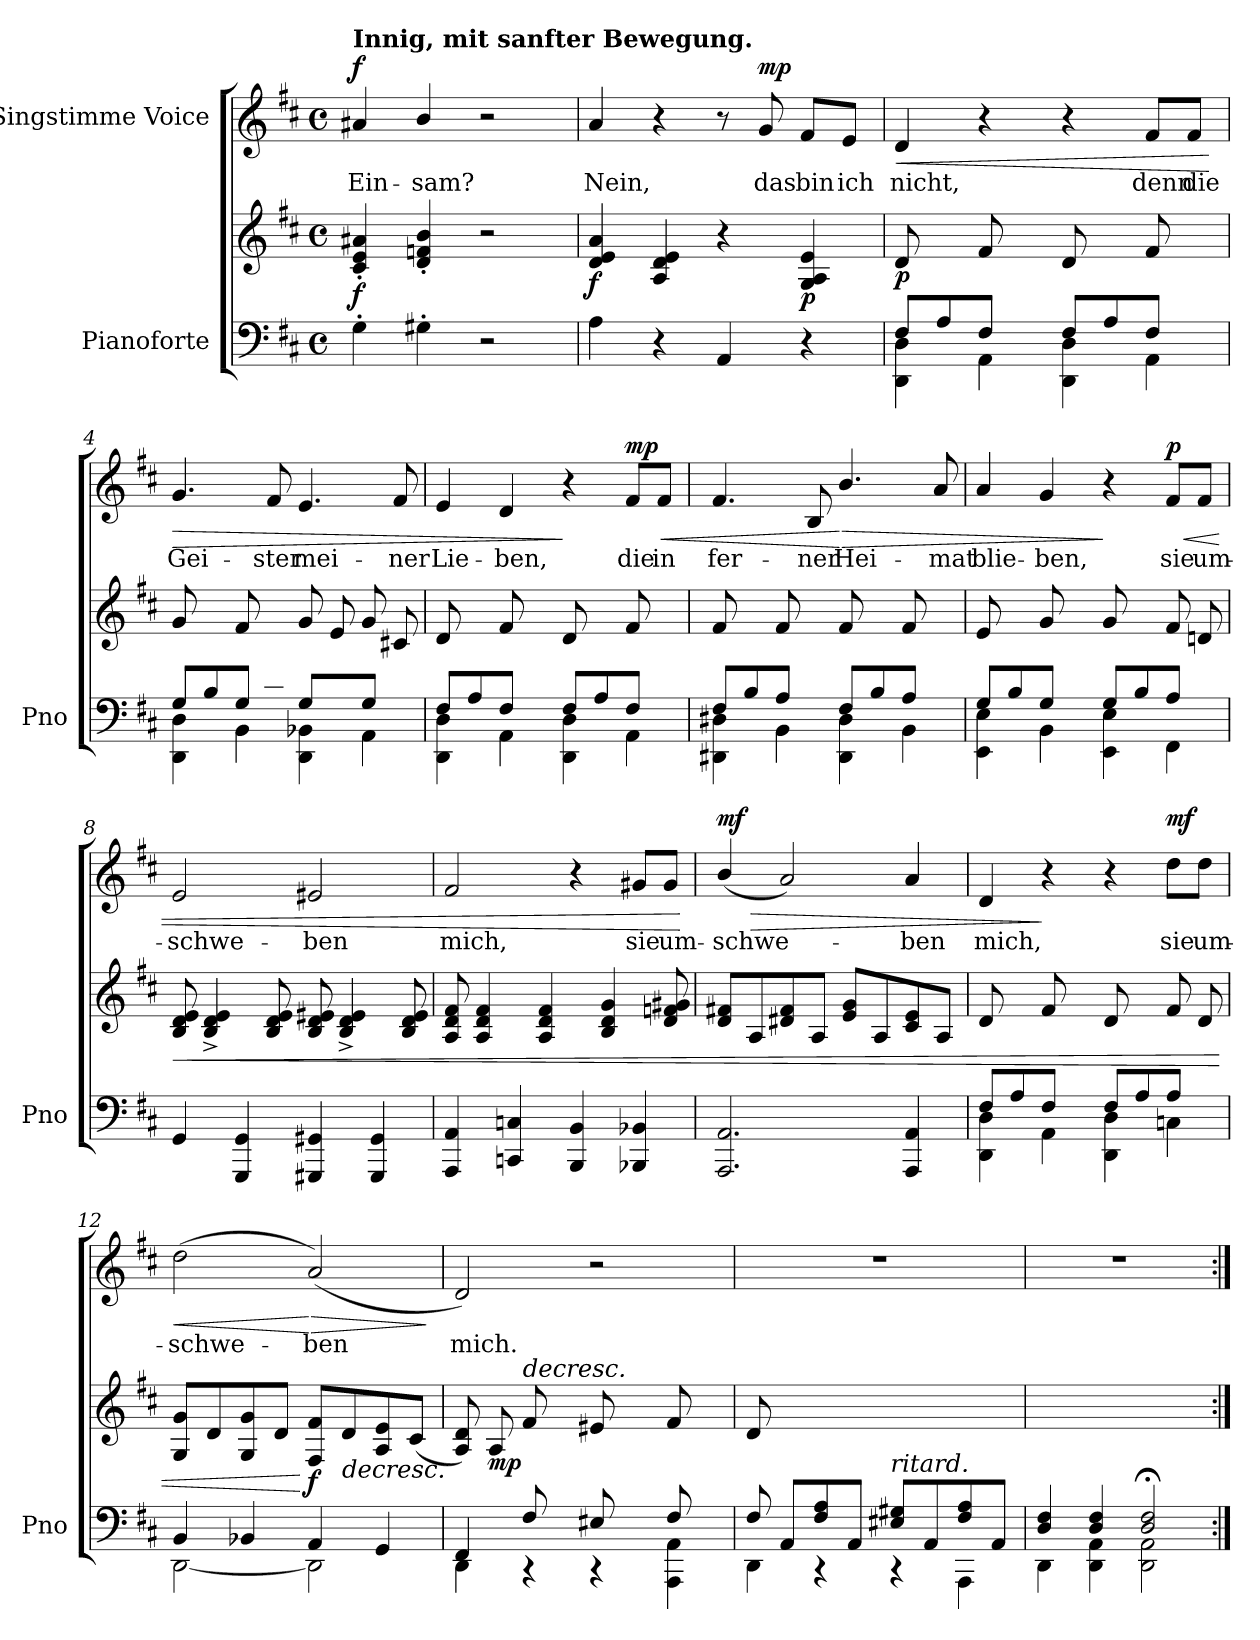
**kern	**kern	**dynam	**kern	**text	**dynam
*part2	*part2	*part2	*part1	*part1	*part1
*staff3	*staff2	*staff2/3	*staff1	*staff1	*staff1
*I"Pianoforte	*	*	*I"Singstimme Voice	*	*
*I'Pno	*	*	*	*	*
*clefF4	*clefG2	*	*clefG2	*	*
*k[f#c#]	*k[f#c#]	*	*k[f#c#]	*	*
*M4/4	*M4/4	*	*M4/4	*	*
*met(c)	*met(c)	*	*met(c)	*	*
=1	=1	=1	=1	=1	=1
!	!	!	!LO:TX:a:B:t=Innig, mit sanfter Bewegung.	!	!
!	!	!LO:DY:b	!	!LO:LY:b	!LO:DY:a
4G'\	4c#/' 4e/' 4a#X/'	f	4a#X/	Ein-	f
!	!	!	!	!LO:LY:b	!
4G#X'\	4d/' 4fn/' 4b/'	.	4b/	-sam?	.
2r	2r	.	2r	.	.
=2	=2	=2	=2	=2	=2
!	!	!LO:DY:b	!	!LO:LY:b	!
4A\	4d/ 4e/ 4a/	f	4a/	Nein,	.
4r	4A/ 4d/ 4e/	.	4r	.	.
4AA/	4r	.	8r	.	.
!	!	!	!	!LO:LY:b	!LO:DY:a
.	.	.	8g/	das	mp
!	!	!LO:DY:b	!	!LO:LY:b	!
4r	4G/ 4A/ 4e/	p	8f#/L	bin	.
!	!	!	!	!LO:LY:b	!
.	.	.	8e/J	ich	.
=3	=3	=3	=3	=3	=3
*^	*	*	*	*	*
*	*^	*	*	*	*	*
!	!	!	!	!LO:DY:b	!	!LO:LY:b	!LO:HP:b
4.ryy	8F#/L	4DD\ 4D\	8d/L	p	4d/	nicht,	<
.	8A/	.	8rFyy	.	.	.	.
.	8F#/J	4AA\	8f#/	.	4r	.	.
8A/J	8ryy	.	8ryy	.	.	.	.
4.ryy	8F#/L	4DD\ 4D\	8d/L	.	4r	.	.
.	8A/	.	8rFyy	.	.	.	.
!	!	!	!	!	!	!LO:LY:b	!
.	8F#/J	4AA\	8f#/	.	8f#/L	denn	.
!	!	!	!	!	!	!LO:LY:b	!
8A/J	8ryy	.	8ryy	.	8f#/J	die	.
*v	*v	*v	*	*	*	*	*
.	.	.	.	.	[
=4	=4	=4	=4	=4	=4
*^	*^	*	*	*	*
*	*^	*	*	*	*	*	*
!	!	!	!	!	!	!	!LO:LY:b	!LO:HP:b
4.ryy	8G/L	4DD\ 4D\	8g/L	8ryy	.	4.g/	Gei-	>
*	*	*	*v	*v	*	*	*	*
.	8B/	.	8rFyy	.	.	.	.
.	8G/J	4BB\	8f#/	.	.	.	.
!	!	!	!	!	!	!LO:LY:b	!
8d/J	8ryy	.	8ryy	.	8f#/	-ster	.
!	!	!	!	!	!	!LO:LY:b	!
2ryy	8G/L	4DD\ 4BB-X\	8g/L	.	4.e/	mei-	.
*	*	*	*^	*	*	*	*
.	8ryy	.	8rFyy	8e/	.	.	.	.
.	8G/J	4AA\	8g/	4ryy	.	.	.	.
!	!	!	!	!	!	!	!LO:LY:b	!
.	8ryy	.	8c#X/J	.	.	8f#/	-ner	.
*	*	*	*v	*v	*	*	*	*
=5	=5	=5	=5	=5	=5	=5	=5
!	!	!	!	!	!	!LO:LY:b	!
4.ryy	8F#/L	4DD\ 4D\	8d/L	.	4e/	Lie-	.
.	8A/	.	8rFyy	.	.	.	.
!	!	!	!	!	!	!LO:LY:b	!
.	8F#/J	4AA\	8f#/	.	4d/	-ben,	.
8A/J	8ryy	.	8ryy	.	.	.	.
4.ryy	8F#/L	4DD\ 4D\	8d/L	.	4r	.	]
.	8A/	.	8rFyy	.	.	.	.
!	!	!	!	!	!	!LO:LY:b	!LO:HP:b
!	!	!	!	!	!	!	!LO:DY:n=1:a
.	8F#/J	4AA\	8f#/	.	8f#/L	die	< mp
!	!	!	!	!	!	!LO:LY:b	!
8A/J	8ryy	.	8ryy	.	8f#/J	in	.
!!LO:LB:g=z
=6	=6	=6	=6	=6	=6	=6	=6
!	!	!	!	!	!	!LO:LY:b	!
4.ryy	8F#/L	4DD#X\ 4D#X\	8f#/L	.	4.f#/	fer-	.
.	8B/	.	8rFyy	.	.	.	.
.	8A/J	4BB\	8f#/	.	.	.	.
!	!	!	!	!	!	!LO:LY:b	!
8B/J	8ryy	.	8ryy	.	8B/	-ner	.
!	!	!	!	!	!	!LO:LY:b	!LO:HP:n=1:b
4.ryy	8F#/L	4DD#\ 4D#\	8f#/L	.	4.b/	Hei-	[ >
.	8B/	.	8rFyy	.	.	.	.
.	8A/J	4BB\	8f#/	.	.	.	.
!	!	!	!	!	!	!LO:LY:b	!
8B/J	8ryy	.	8ryy	.	8a/	-mat	.
=7	=7	=7	=7	=7	=7	=7	=7
!	!	!	!	!	!	!LO:LY:b	!
4.ryy	8G/L	4EE\ 4E\	8e/L	.	4a/	blie-	.
.	8B/	.	8rFyy	.	.	.	.
!	!	!	!	!	!	!LO:LY:b	!
.	8G/J	4BB\	8g/	.	4g/	-ben,	.
8B/J	8ryy	.	8ryy	.	.	.	.
2ryy	8G/L	4EE\ 4E\	8g/L	.	4r	.	]
.	8B/	.	8rFyy	.	.	.	.
!	!	!	!	!	!	!LO:LY:b	!LO:HP:b
!	!	!	!	!	!	!	!LO:DY:n=1:a
.	8A/J	4FF#\	8f#/	.	8f#/L	sie	< p
!	!	!	!	!	!	!LO:LY:b	!
.	8ryy	.	8dn/J	.	8f#/J	um-	.
*	*v	*v	*	*	*	*	*
=8	=8	=8	=8	=8	=8	=8
!	!	!	!LO:HP:b	!	!LO:LY:b	!
*v	*v	*	*	*	*	*
4GG/	8B/ 8d/ 8e/	<	2e/	-schwe-	.
.	4B/^ 4d/^ 4e/^	.	.	.	.
4GGG/ 4GG/	.	.	.	.	.
.	8B/ 8d/ 8e/	.	.	.	.
!	!	!	!	!LO:LY:b	!
4GGG#X/ 4GG#X/	8B/ 8d/ 8e#X/	.	2e#X/	-ben	.
.	4B/^ 4d/^ 4e#/^	.	.	.	.
4GGG#/ 4GG#/	.	.	.	.	.
.	8B/ 8d/ 8e#/	.	.	.	.
=9	=9	=9	=9	=9	=9
!	!	!	!	!LO:LY:b	!
4AAA/ 4AA/	8A/ 8d/ 8f#/	.	2f#/	mich,	.
.	4A/ 4d/ 4f#/	.	.	.	.
4CCn/ 4Cn/	.	.	.	.	.
.	4A/ 4d/ 4f#/	.	.	.	.
4BBB/ 4BB/	.	.	4r	.	.
.	4B/ 4d/ 4g/	.	.	.	.
!	!	!	!	!LO:LY:b	!
4BBB-X/ 4BB-X/	.	.	8g#X/L	sie	.
!	!	!	!	!LO:LY:b	!
.	8d/ 8fn/ 8g#X/	.	8g#/J	um-	.
.	.	.	.	.	[
=10	=10	=10	=10	=10	=10
!	!	!	!	!LO:LY:b	!LO:HP:b
!	!	!	!	!	!LO:DY:n=1:a
2.AAA/ 2.AA/	8d/ 8f#X/L	.	(<4b/	-schwe-	> mf
.	8A/	.	.	.	.
.	8d#X/ 8f#/	.	2a/)	.	.
.	8A/J	.	.	.	.
.	8e/ 8g/L	.	.	.	.
.	8A/	.	.	.	.
!	!	!	!	!LO:LY:b	!
4AAA/ 4AA/	8c#/ 8e/	.	4a/	-ben	.
.	8A/J	.	.	.	.
!!LO:LB:g=z
=11	=11	=11	=11	=11	=11
*^	*	*	*	*	*
*	*^	*	*	*	*	*
!	!	!	!	!	!	!LO:LY:b	!
4.ryy	8F#/L	4DD\ 4D\	8d/L	.	4d/	mich,	.
.	8A/	.	8rFyy	.	.	.	.
.	8F#/J	4AA\	8f#/	.	4r	.	]
8A/J	8ryy	.	8ryy	.	.	.	.
2ryy	8F#/L	4DD\ 4D\	8d/L	.	4r	.	.
.	8A/	.	8rFyy	.	.	.	.
!	!	!	!	!	!	!LO:LY:b	!LO:DY:a
.	8A/J	4Cn\	8f#/	.	8dd\L	sie	mf
!	!	!	!	!	!	!LO:LY:b	!
.	8ryy	.	8d/J	.	8dd\J	um-	.
*v	*v	*v	*	*	*	*	*
=12	=12	=12	=12	=12	=12
*	*	*	*MM118	*	*
*^	*	*	*	*	*
!	!	!	!	!	!LO:LY:b	!LO:HP:b
4BB/	[2DD\	8G/ 8g/L	.	(<2dd\	-schwe-	<
.	.	8d/	.	.	.	.
4BB-X/	.	8G/ 8g/	.	.	.	.
.	.	8d/J	.	.	.	.
!	!	!	!LO:DY:n=1:b	!	!LO:LY:b	!LO:HP:n=1:b
4AA/	2DD\]	8F#/ 8f#/L	[ f	(<2a/)	-ben	[ >
!	!	!	!LO:HP:b	!	!	!
.	.	8d/	>	.	.	.
4GG/	.	8A/ 8e/	.	.	.	.
.	.	(<8c#/J	.	.	.	.
*v	*v	*	*	*	*	*
.	.	.	.	.	]
=13	=13	=13	=13	=13	=13
*^	*	*	*	*	*
*	*^	*	*	*	*	*
*	*	*^	*	*	*	*	*
!	!	!	!	!	!	!	!LO:LY:b	!
4.ryy	4ryy	4FF#/	4DD\	8A/ 8d/L)	.	2d/)	mich.	.
!	!	!	!	!	!LO:DY:b	!	!	!
.	.	.	.	8A/	mp	.	.	.
!	!	!	!	!LO:TX:a:i:t=decresc.	!	!	!	!
.	8F#/	4rCC	2.ryy	8f#/	]	.	.	.
8A/J	8ryy	.	.	8ryy	.	.	.	.
8ryy	8E#X/	4rCC	.	8e#X/L	.	2r	.	.
8G#X/	8ryy	.	.	8ryy	.	.	.	.
8ryy	8F#/	4AAA\ 4AA\	.	8f#/	.	.	.	.
8A/J	8ryy	.	.	8ryy	.	.	.	.
*v	*v	*v	*v	*	*	*	*	*
=14	=14	=14	=14	=14	=14
*	*	*	*MM116	*	*
*^	*	*	*^	*	*
*	*^	*	*	*	*	*	*
8ryy	8F#/	4DD\	8d/	.	1r	2ryy	.	.
8AA/L	2..ryy	.	2..ryy	.	.	.	.	.
8F#/ 8A/	.	4rCC	.	.	.	.	.	.
8AA/J	.	.	.	.	.	.	.	.
*	*	*	*	*	*MM110	*	*	*
!LO:TX:a:i:t=ritard.	!	!	!	!	!	!	!	!
8E#X/ 8G#X/L	.	4rCC	.	.	.	2ryy	.	.
8AA/	.	.	.	.	.	.	.	.
8F#/ 8A/	.	4AAA\	.	.	.	.	.	.
8AA/J	.	.	.	.	.	.	.	.
*	*v	*v	*	*	*v	*v	*	*
=15	=15	=15	=15	=15	=15	=15
4D/ 4F#/	4DD\	1ryy	.	1r	.	.
4D/ 4F#/	4DD\ 4AA\	.	.	.	.	.
2D/;< 2F#/;<	2DD\ 2AA\	.	.	.	.	.
*v	*v	*	*	*	*	*
=:|!	=:|!	=:|!	=:|!	=:|!	=:|!
*-	*-	*-	*-	*-	*-
